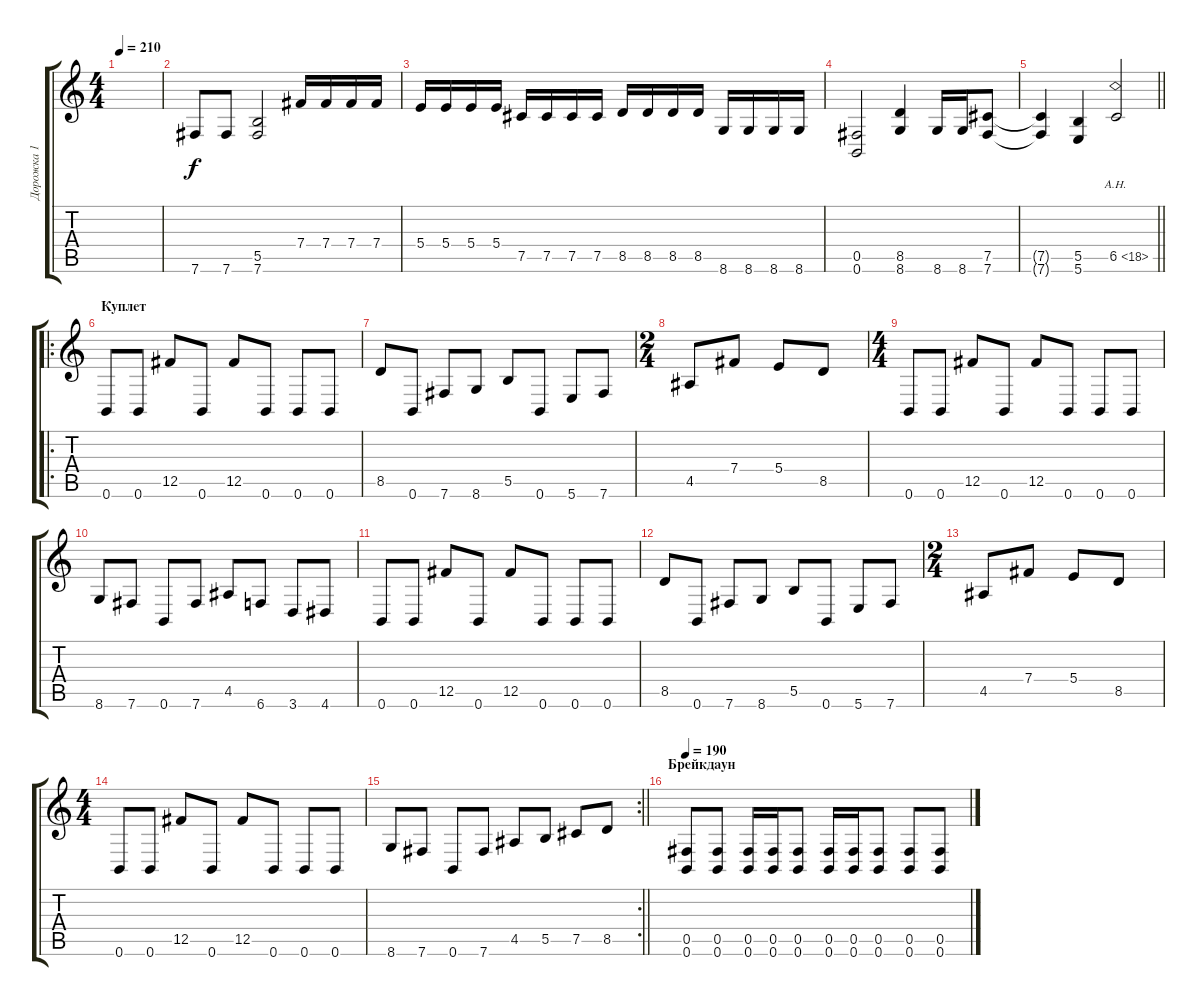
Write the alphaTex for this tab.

\track ("Дорожка 1" "Дорожка 1") {instrument distortionguitar}
\staff {score tabs}
\tuning (Db4 Ab3 E3 B2 Gb2 B1) {hide}
\ts (4 4)
\tempo 210
\clef g2
\ks c
|
7.6.8 7.6.8 (5.5 7.6).2 7.4.16 7.4.16 7.4.16 7.4.16 |
5.4.16 5.4.16 5.4.16 5.4.16 7.5.16 7.5.16 7.5.16 7.5.16 8.5.16 8.5.16 8.5.16 8.5.16 8.6.16 8.6.16 8.6.16 8.6.16 |
(0.5 0.6).2 (8.5 8.6).4 8.6.16 8.6.16 (7.5 7.6).8 |
\barLineRight lightlight
(7.5{t} 7.6{t}).4 (5.5 5.6).4 6.5{ah 12}.2 |
\ro
\section ("" "Куплет")
0.6.8 0.6.8 12.5.8 0.6.8 12.5.8 0.6.8 0.6.8 0.6.8 |
8.5.8 0.6.8 7.6.8 8.6.8 5.5.8 0.6.8 5.6.8 7.6.8 |
\ts (2 4)
4.5.8 7.4.8 5.4.8 8.5.8 |
\ts (4 4)
0.6.8 0.6.8 12.5.8 0.6.8 12.5.8 0.6.8 0.6.8 0.6.8 |
8.6.8 7.6.8 0.6.8 7.6.8 4.5.8 6.6.8 3.6.8 4.6.8 |
0.6.8 0.6.8 12.5.8 0.6.8 12.5.8 0.6.8 0.6.8 0.6.8 |
8.5.8 0.6.8 7.6.8 8.6.8 5.5.8 0.6.8 5.6.8 7.6.8 |
\ts (2 4)
4.5.8 7.4.8 5.4.8 8.5.8 |
\ts (4 4)
0.6.8 0.6.8 12.5.8 0.6.8 12.5.8 0.6.8 0.6.8 0.6.8 |
\rc 2
\barLineRight lightlight
8.6.8 7.6.8 0.6.8 7.6.8 4.5.8 5.5.8 7.5.8 8.5.8 |
\section ("" "Брейкдаун")
\tempo 190
(0.5 0.6).8 (0.5 0.6).8 (0.5 0.6).16 (0.5 0.6).16 (0.5 0.6).8 (0.5 0.6).16 (0.5 0.6).16 (0.5 0.6).8 (0.5 0.6).8 (0.5 0.6).8
